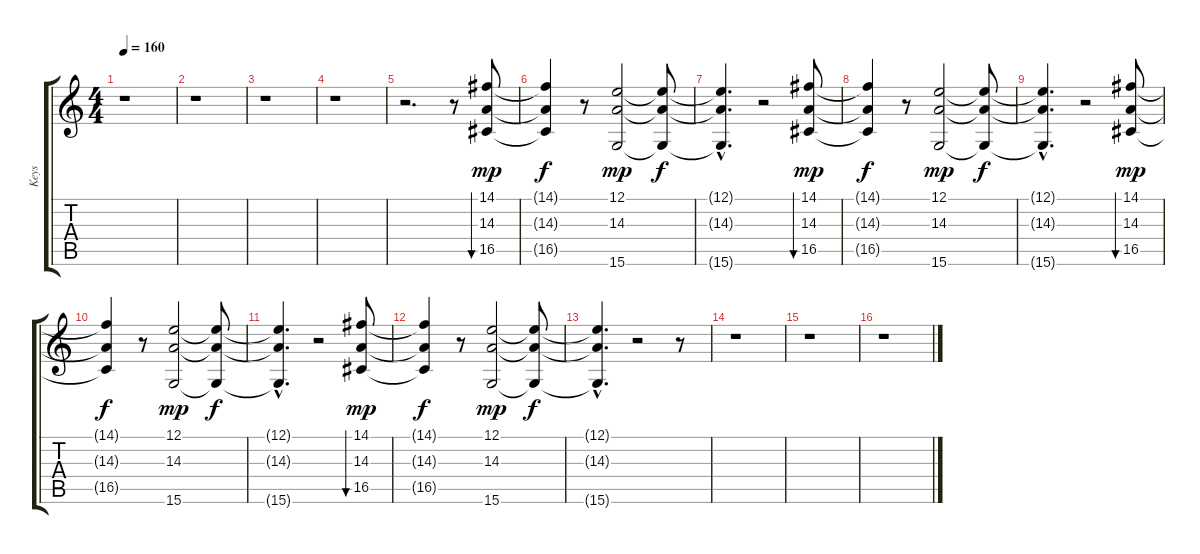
\track ("Keys" "Keys") {instrument pad6metallic}
\staff {score tabs}
\tuning (E4 B3 G3 D3 A2 E2) {hide}
\ts (4 4)
\tempo 160
\clef g2
\ks c
r.1{dy f} |
r.1 |
r.1 |
r.1 |
r.2{d} r.8 (14.1 14.3 16.5).8{bu 60 dy mp} |
(14.1{t} 14.3{t} 16.5{t}).4{dy f} r.8 (12.1 14.3 15.6).2{dy mp} (12.1{t} 14.3{t} 15.6{t}).8{dy f} |
(12.1{hac t} 14.3{hac t} 15.6{hac t}).4{d} r.2 (14.1 14.3 16.5).8{bu 60 dy mp} |
(14.1{t} 14.3{t} 16.5{t}).4{dy f} r.8 (12.1 14.3 15.6).2{dy mp} (12.1{t} 14.3{t} 15.6{t}).8{dy f} |
(12.1{hac t} 14.3{hac t} 15.6{hac t}).4{d} r.2 (14.1 14.3 16.5).8{bu 60 dy mp} |
(14.1{t} 14.3{t} 16.5{t}).4{dy f} r.8 (12.1 14.3 15.6).2{dy mp} (12.1{t} 14.3{t} 15.6{t}).8{dy f} |
(12.1{hac t} 14.3{hac t} 15.6{hac t}).4{d} r.2 (14.1 14.3 16.5).8{bu 60 dy mp} |
(14.1{t} 14.3{t} 16.5{t}).4{dy f} r.8 (12.1 14.3 15.6).2{dy mp} (12.1{t} 14.3{t} 15.6{t}).8{dy f} |
(12.1{hac t} 14.3{hac t} 15.6{hac t}).4{d} r.2 r.8 |
r.1 |
r.1 |
r.1
